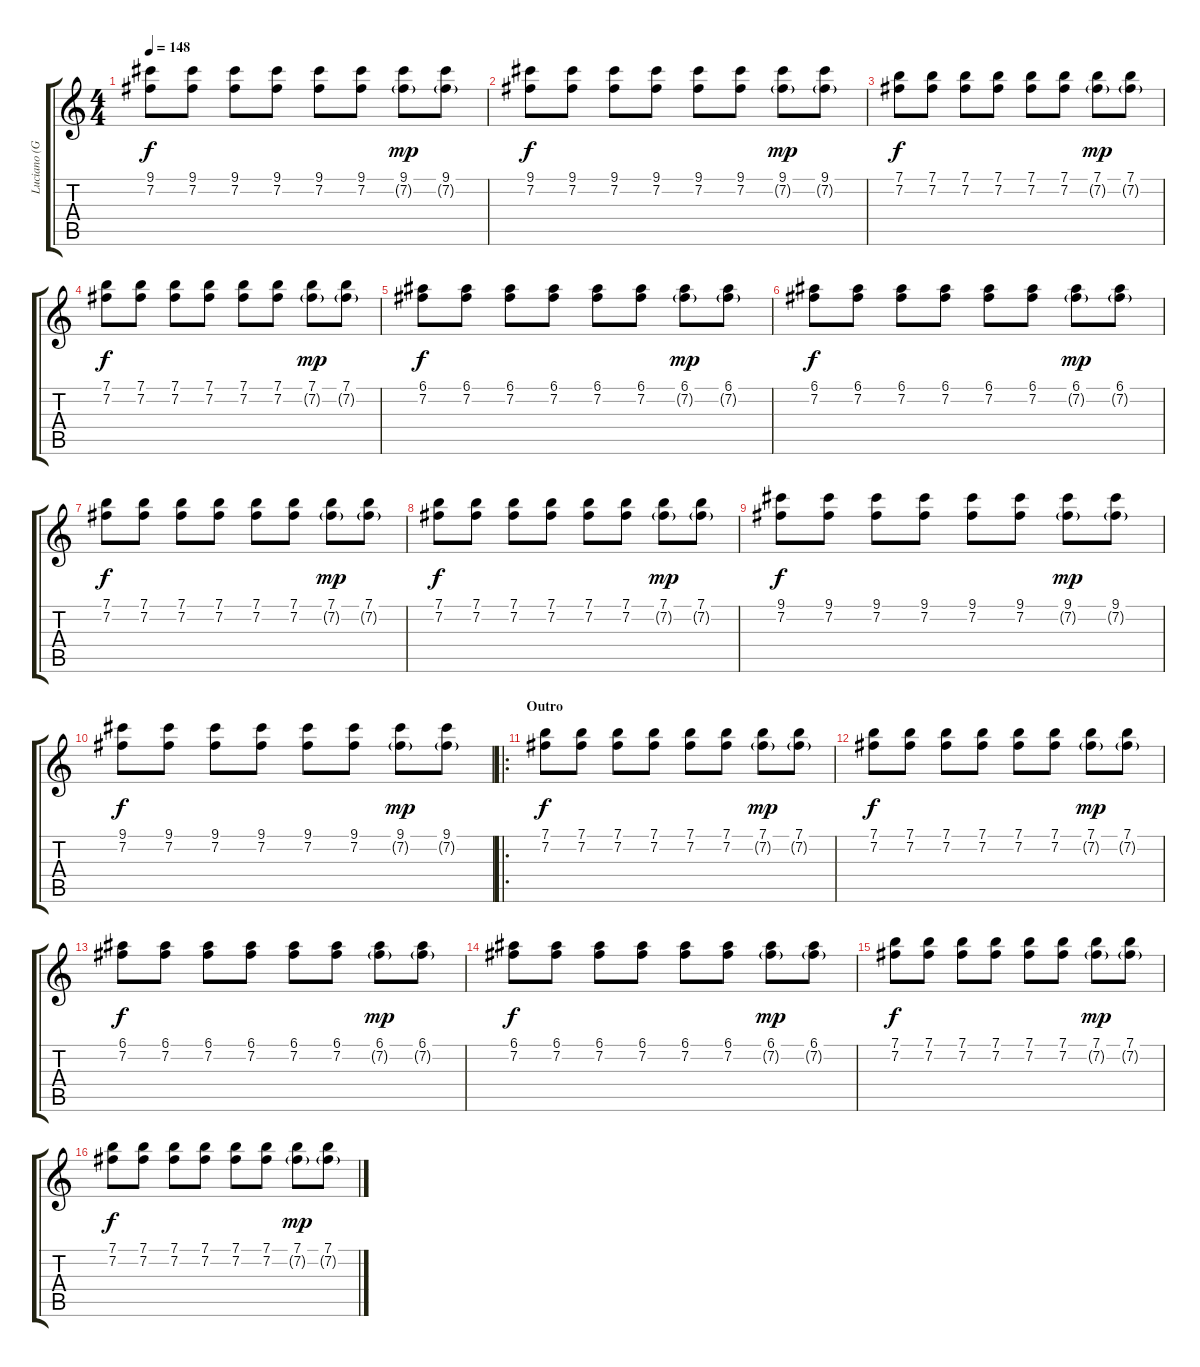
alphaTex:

\track ("Luciano (Guitarra Solo)" "Luciano (G") {instrument distortionguitar}
\staff {score tabs}
\tuning (E4 B3 G3 D3 A2 E2) {hide}
\ts (4 4)
\tempo 148
\clef g2
\ks c
(9.1 7.2).8{dy f} (9.1 7.2).8 (9.1 7.2).8 (9.1 7.2).8 (9.1 7.2).8 (9.1 7.2).8 (9.1 7.2{g}).8{dy mp} (9.1 7.2{g}).8 |
(9.1 7.2).8{dy f} (9.1 7.2).8 (9.1 7.2).8 (9.1 7.2).8 (9.1 7.2).8 (9.1 7.2).8 (9.1 7.2{g}).8{dy mp} (9.1 7.2{g}).8 |
(7.1 7.2).8{dy f} (7.1 7.2).8 (7.1 7.2).8 (7.1 7.2).8 (7.1 7.2).8 (7.1 7.2).8 (7.1 7.2{g}).8{dy mp} (7.1 7.2{g}).8 |
(7.1 7.2).8{dy f} (7.1 7.2).8 (7.1 7.2).8 (7.1 7.2).8 (7.1 7.2).8 (7.1 7.2).8 (7.1 7.2{g}).8{dy mp} (7.1 7.2{g}).8 |
(6.1 7.2).8{dy f} (6.1 7.2).8 (6.1 7.2).8 (6.1 7.2).8 (6.1 7.2).8 (6.1 7.2).8 (6.1 7.2{g}).8{dy mp} (6.1 7.2{g}).8 |
(6.1 7.2).8{dy f} (6.1 7.2).8 (6.1 7.2).8 (6.1 7.2).8 (6.1 7.2).8 (6.1 7.2).8 (6.1 7.2{g}).8{dy mp} (6.1 7.2{g}).8 |
(7.1 7.2).8{dy f} (7.1 7.2).8 (7.1 7.2).8 (7.1 7.2).8 (7.1 7.2).8 (7.1 7.2).8 (7.1 7.2{g}).8{dy mp} (7.1 7.2{g}).8 |
(7.1 7.2).8{dy f} (7.1 7.2).8 (7.1 7.2).8 (7.1 7.2).8 (7.1 7.2).8 (7.1 7.2).8 (7.1 7.2{g}).8{dy mp} (7.1 7.2{g}).8 |
(9.1 7.2).8{dy f} (9.1 7.2).8 (9.1 7.2).8 (9.1 7.2).8 (9.1 7.2).8 (9.1 7.2).8 (9.1 7.2{g}).8{dy mp} (9.1 7.2{g}).8 |
(9.1 7.2).8{dy f} (9.1 7.2).8 (9.1 7.2).8 (9.1 7.2).8 (9.1 7.2).8 (9.1 7.2).8 (9.1 7.2{g}).8{dy mp} (9.1 7.2{g}).8 |
\ro
\section ("" "Outro")
(7.1 7.2).8{dy f} (7.1 7.2).8 (7.1 7.2).8 (7.1 7.2).8 (7.1 7.2).8 (7.1 7.2).8 (7.1 7.2{g}).8{dy mp} (7.1 7.2{g}).8 |
(7.1 7.2).8{dy f} (7.1 7.2).8 (7.1 7.2).8 (7.1 7.2).8 (7.1 7.2).8 (7.1 7.2).8 (7.1 7.2{g}).8{dy mp} (7.1 7.2{g}).8 |
(6.1 7.2).8{dy f} (6.1 7.2).8 (6.1 7.2).8 (6.1 7.2).8 (6.1 7.2).8 (6.1 7.2).8 (6.1 7.2{g}).8{dy mp} (6.1 7.2{g}).8 |
(6.1 7.2).8{dy f} (6.1 7.2).8 (6.1 7.2).8 (6.1 7.2).8 (6.1 7.2).8 (6.1 7.2).8 (6.1 7.2{g}).8{dy mp} (6.1 7.2{g}).8 |
(7.1 7.2).8{dy f} (7.1 7.2).8 (7.1 7.2).8 (7.1 7.2).8 (7.1 7.2).8 (7.1 7.2).8 (7.1 7.2{g}).8{dy mp} (7.1 7.2{g}).8 |
(7.1 7.2).8{dy f} (7.1 7.2).8 (7.1 7.2).8 (7.1 7.2).8 (7.1 7.2).8 (7.1 7.2).8 (7.1 7.2{g}).8{dy mp} (7.1 7.2{g}).8
